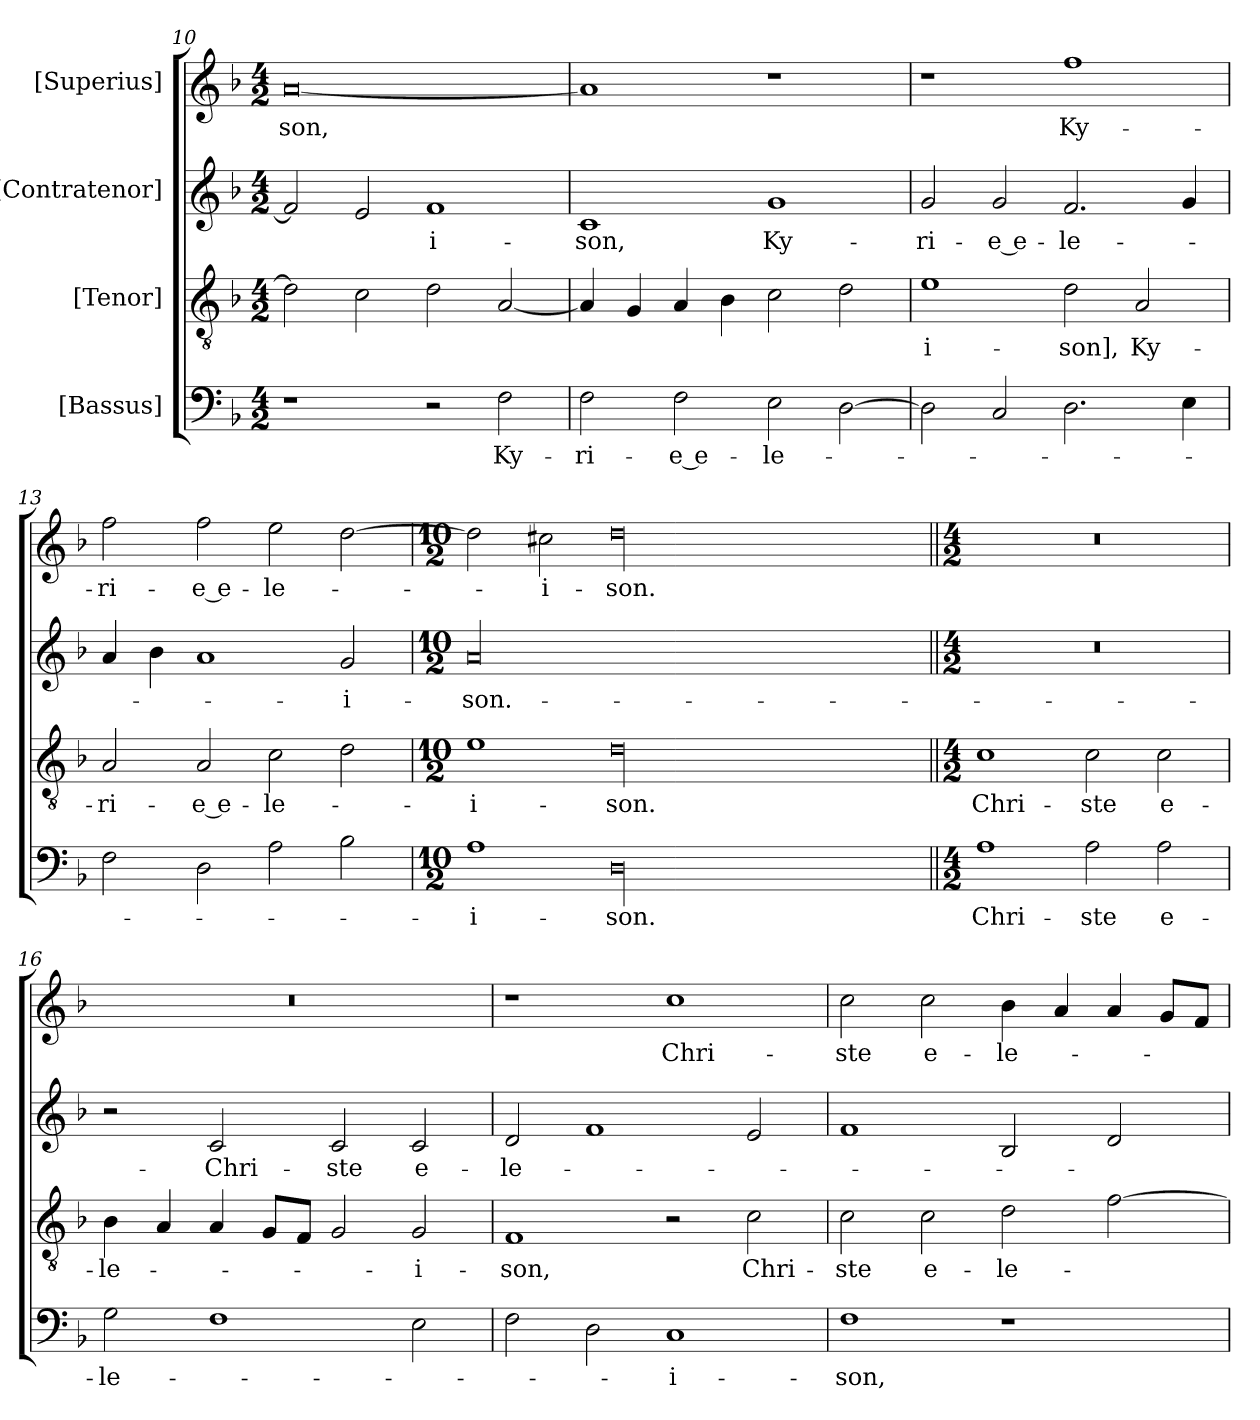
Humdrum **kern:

**kern	**text	**kern	**text	**kern	**text	**kern	**text
*part4	*part4	*part3	*part3	*part2	*part2	*part1	*part1
*staff4	*staff4	*staff3	*staff3	*staff2	*staff2	*staff1	*staff1
*I"[Bassus]	*	*I"[Tenor]	*	*I"[Contratenor]	*	*I"[Superius]	*
*clefF4	*	*clefGv2	*	*clefG2	*	*clefG2	*
*k[b-]	*	*k[b-]	*	*k[b-]	*	*k[b-]	*
*M4/2	*	*M4/2	*	*M4/2	*	*M4/2	*
=10	=10	=10	=10	=10	=10	=10	=10
1r	.	2d\]	.	2f/]	.	[0a/	-son,
.	.	2c\	.	2e/	.	.	.
2r	.	2d\	.	1f/	-i-	.	.
2F\	Ky-	[2A/	.	.	.	.	.
=11	=11	=11	=11	=11	=11	=11	=11
2F\	-ri-	4A/]	.	1c/	-son,	1a/]	.
.	.	4G/	.	.	.	.	.
2F\	-e e-	4A/	.	.	.	.	.
.	.	4B-\	.	.	.	.	.
2E\	-le-	2c\	.	1g/	Ky-	1r	.
[2D\	.	2d\	.	.	.	.	.
=12	=12	=12	=12	=12	=12	=12	=12
2D\]	.	1e\	-i-	2g/	-ri-	1r	.
2C/	.	.	.	2g/	-e e-	.	.
2.D\	.	2d\	-son],	2.f/	-le-	1ff\	Ky-
.	.	2A/	Ky-	.	.	.	.
4E\	.	.	.	4g/	.	.	.
=13	=13	=13	=13	=13	=13	=13	=13
2F\	.	2A/	-ri-	4a/	.	2ff\	-ri-
.	.	.	.	4b-\	.	.	.
2D\	.	2A/	-e e-	1a/	.	2ff\	-e e-
2A\	.	2c\	-le-	.	.	2ee\	-le-
2B-\	.	2d\	.	2g/	-i-	[2dd\	.
=14	=14	=14	=14	=14	=14	=14	=14
*M10/2	*	*M10/2	*	*M10/2	*	*M10/2	*
1A\	-i-	1e\	-i-	00a/	son.-	2dd\]	.
.	.	.	.	.	.	2cc#X\	-i-
00D\	-son.	00d\	-son.	.	.	00dd\	-son.
.	.	.	.	1ryy	.	.	.
=15||	=15||	=15||	=15||	=15||	=15||	=15||	=15||
*M4/2	*	*M4/2	*	*M4/2	*	*M4/2	*
1A\	Chri-	1c\	Chri-	0r	.	0r	.
2A\	-ste	2c\	-ste	.	.	.	.
2A\	e-	2c\	e-	.	.	.	.
=16	=16	=16	=16	=16	=16	=16	=16
2G\	-le-	4B-\	-le-	2r	.	0r	.
.	.	4A/	.	.	.	.	.
1F\	.	4A/	.	2c/	Chri-	.	.
.	.	8G/L	.	.	.	.	.
.	.	8F/J	.	.	.	.	.
.	.	2G/	.	2c/	-ste	.	.
2E\	.	2G/	-i-	2c/	e-	.	.
=17	=17	=17	=17	=17	=17	=17	=17
2F\	.	1F/	-son,	2d/	-le-	1r	.
2D\	.	.	.	1f/	.	.	.
1C/	-i-	2r	.	.	.	1cc\	Chri-
.	.	2c\	Chri-	2e/	.	.	.
=18	=18	=18	=18	=18	=18	=18	=18
1F\	-son,	2c\	-ste	1f/	.	2cc\	-ste
.	.	2c\	e-	.	.	2cc\	e-
1r	.	2d\	-le-	2B-/	.	4b-\	-le-
.	.	.	.	.	.	4a/	.
.	.	[2f\	.	2d/	.	4a/	.
.	.	.	.	.	.	8g/L	.
.	.	.	.	.	.	8f/J	.
=	=	=	=	=	=	=	=
*-	*-	*-	*-	*-	*-	*-	*-
